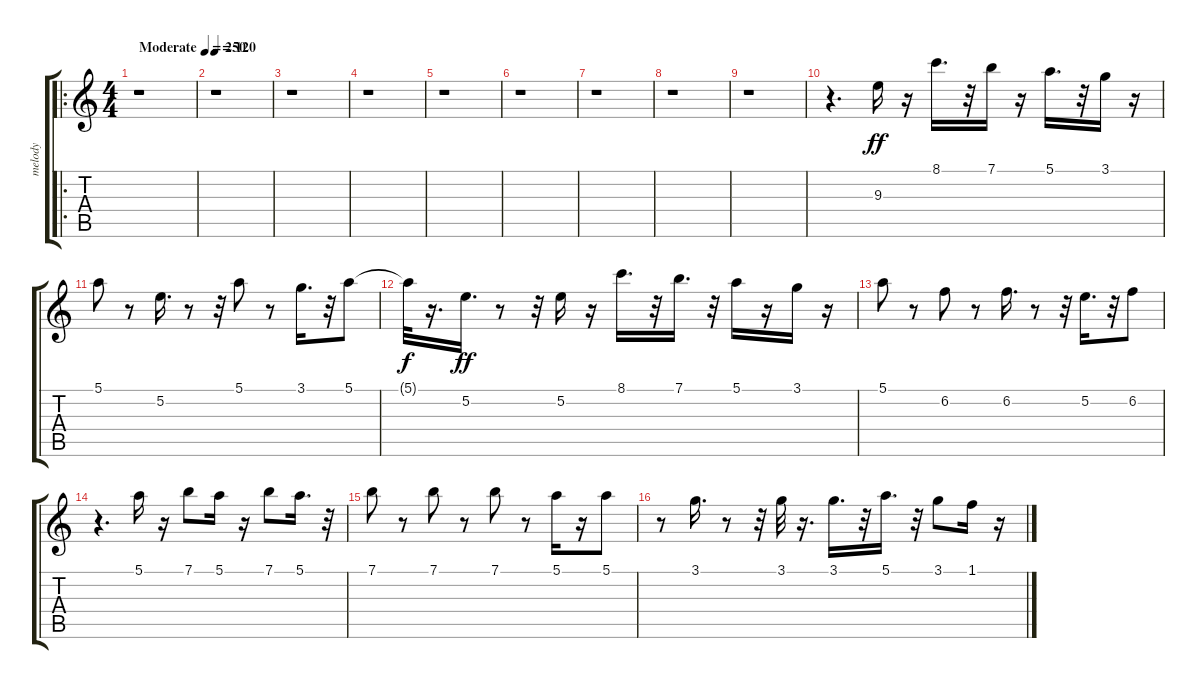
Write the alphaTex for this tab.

\track ("melody" "melody") {instrument acousticguitarsteel}
\staff {score tabs}
\tuning (E4 B3 G3 D3 A2 E2) {hide}
\ro
\ts (4 4)
\tempo (250 "Moderate")
\clef g2
\ks c
r.1{dy ff instrument acousticguitarsteel} |
\tempo 120
r.1 |
r.1 |
r.1 |
r.1 |
r.1 |
r.1 |
r.1 |
r.1 |
r.4{d} 9.3.16{instrument flute} r.16 8.1.16{d} r.32 7.1.16 r.16 5.1.16{d} r.32 3.1.16 r.16 |
5.1.8 r.8 5.2.16{d} r.8 r.32 5.1.8 r.8 3.1.16{d} r.32 5.1.8 |
5.1{t}.32{dy f} r.16{d} 5.2.16{d dy ff} r.8 r.32 5.2.16 r.16 8.1.16{d} r.32 7.1.16{d} r.32 5.1.16 r.16 3.1.16 r.16 |
5.1.8 r.8 6.2.8 r.8 6.2.16{d} r.8 r.32 5.2.16{d} r.32 6.2.8 |
r.4{d} 5.1.16 r.16 7.1.8 5.1.16 r.16 7.1.8 5.1.16{d} r.32 |
7.1.8 r.8 7.1.8 r.8 7.1.8 r.8 5.1.16 r.16 5.1.8 |
r.8 3.1.16{d} r.8 r.32 3.1.32 r.16{d} 3.1.16{d} r.32 5.1.16{d} r.32 3.1.8 1.1.16 r.16
